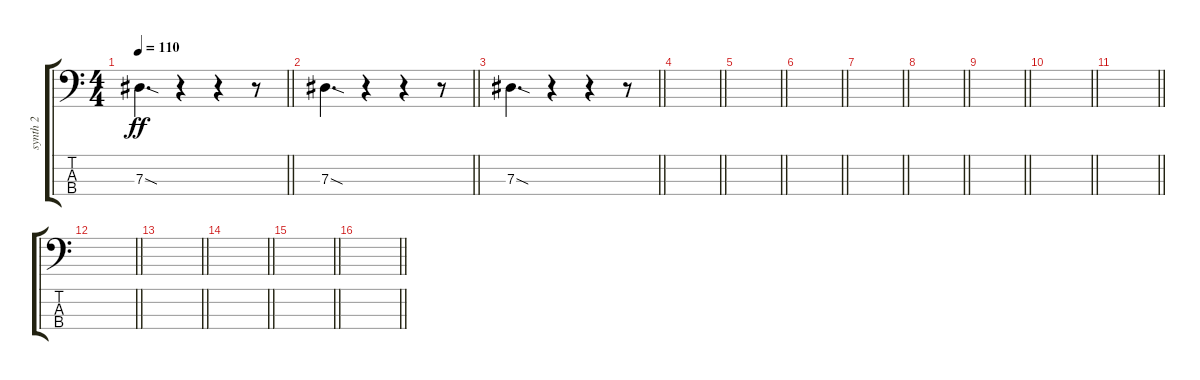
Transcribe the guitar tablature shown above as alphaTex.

\track ("synth 2" "synth 2") {instrument synthbass1}
\staff {score tabs}
\tuning (Gb2 Db2 Ab1 Eb1) {hide}
\ts (4 4)
\tempo 110
\clef f4
\barLineRight lightlight
\ks c
7.3{sod}.4{d dy ff} r.4 r.4 r.8 |
\barLineRight lightlight
7.3{sod}.4{d} r.4 r.4 r.8 |
\barLineRight lightlight
7.3{sod}.4{d} r.4 r.4 r.8 |
\barLineRight lightlight
|
\barLineRight lightlight
|
\barLineRight lightlight
|
\barLineRight lightlight
|
\barLineRight lightlight
|
\barLineRight lightlight
|
\barLineRight lightlight
|
\barLineRight lightlight
|
\barLineRight lightlight
|
\barLineRight lightlight
|
\barLineRight lightlight
|
\barLineRight lightlight
|
\barLineRight lightlight
